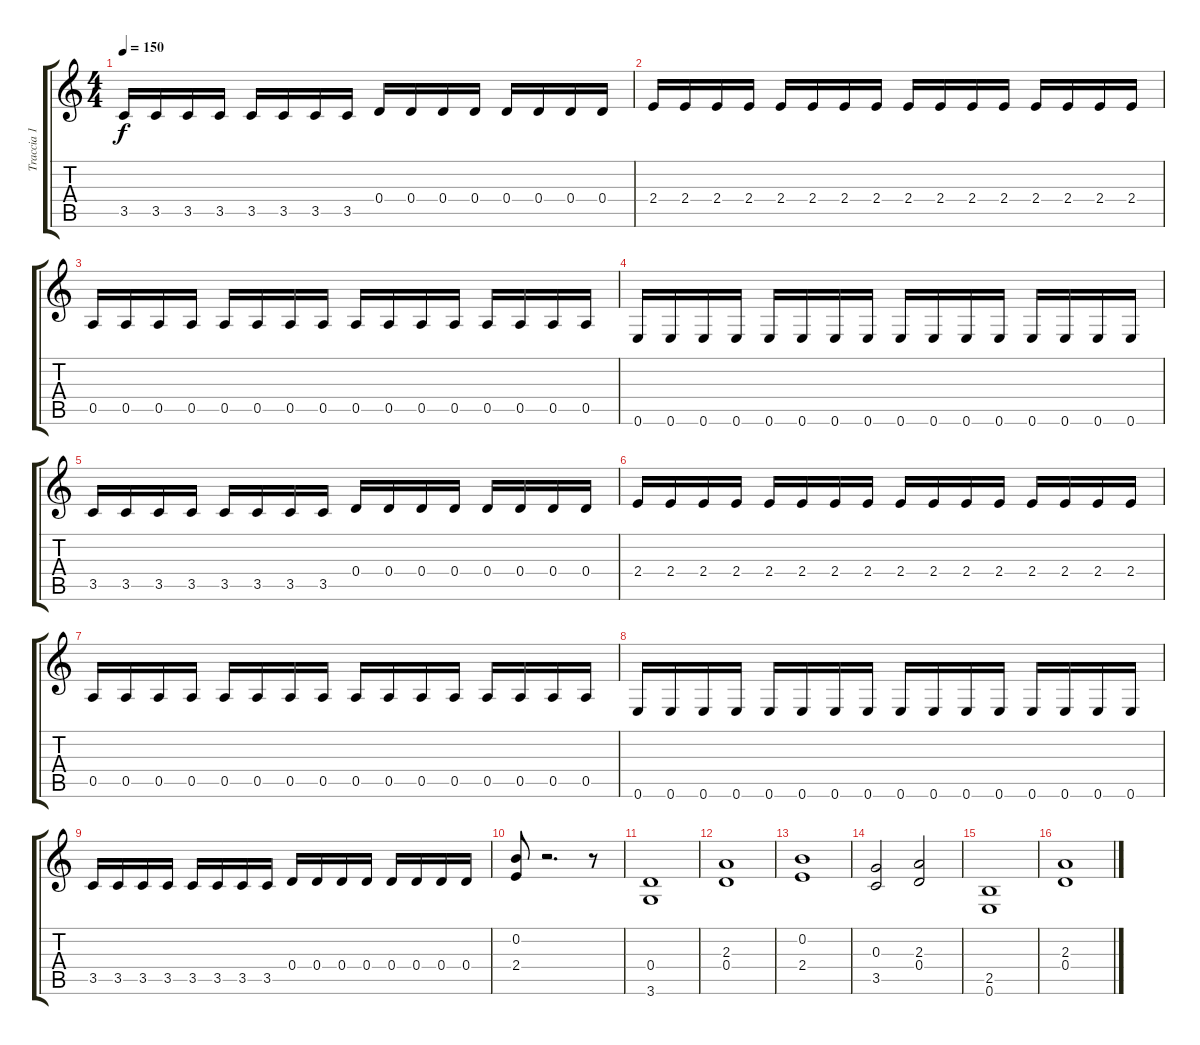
\track ("Traccia 1" "Traccia 1") {instrument distortionguitar}
\staff {score tabs}
\tuning (E4 B3 G3 D3 A2 E2) {hide}
\ts (4 4)
\tempo 150
\clef g2
\ks c
3.5.16{dy f} 3.5.16 3.5.16 3.5.16 3.5.16 3.5.16 3.5.16 3.5.16 0.4.16 0.4.16 0.4.16 0.4.16 0.4.16 0.4.16 0.4.16 0.4.16 |
2.4.16 2.4.16 2.4.16 2.4.16 2.4.16 2.4.16 2.4.16 2.4.16 2.4.16 2.4.16 2.4.16 2.4.16 2.4.16 2.4.16 2.4.16 2.4.16 |
0.5.16 0.5.16 0.5.16 0.5.16 0.5.16 0.5.16 0.5.16 0.5.16 0.5.16 0.5.16 0.5.16 0.5.16 0.5.16 0.5.16 0.5.16 0.5.16 |
0.6.16 0.6.16 0.6.16 0.6.16 0.6.16 0.6.16 0.6.16 0.6.16 0.6.16 0.6.16 0.6.16 0.6.16 0.6.16 0.6.16 0.6.16 0.6.16 |
3.5.16 3.5.16 3.5.16 3.5.16 3.5.16 3.5.16 3.5.16 3.5.16 0.4.16 0.4.16 0.4.16 0.4.16 0.4.16 0.4.16 0.4.16 0.4.16 |
2.4.16 2.4.16 2.4.16 2.4.16 2.4.16 2.4.16 2.4.16 2.4.16 2.4.16 2.4.16 2.4.16 2.4.16 2.4.16 2.4.16 2.4.16 2.4.16 |
0.5.16 0.5.16 0.5.16 0.5.16 0.5.16 0.5.16 0.5.16 0.5.16 0.5.16 0.5.16 0.5.16 0.5.16 0.5.16 0.5.16 0.5.16 0.5.16 |
0.6.16 0.6.16 0.6.16 0.6.16 0.6.16 0.6.16 0.6.16 0.6.16 0.6.16 0.6.16 0.6.16 0.6.16 0.6.16 0.6.16 0.6.16 0.6.16 |
3.5.16 3.5.16 3.5.16 3.5.16 3.5.16 3.5.16 3.5.16 3.5.16 0.4.16 0.4.16 0.4.16 0.4.16 0.4.16 0.4.16 0.4.16 0.4.16 |
(0.2 2.4).8 r.2{d} r.8 |
(0.4 3.6).1 |
(2.3 0.4).1 |
(0.2 2.4).1 |
(0.3 3.5).2 (2.3 0.4).2 |
(2.5 0.6).1 |
(2.3 0.4).1
